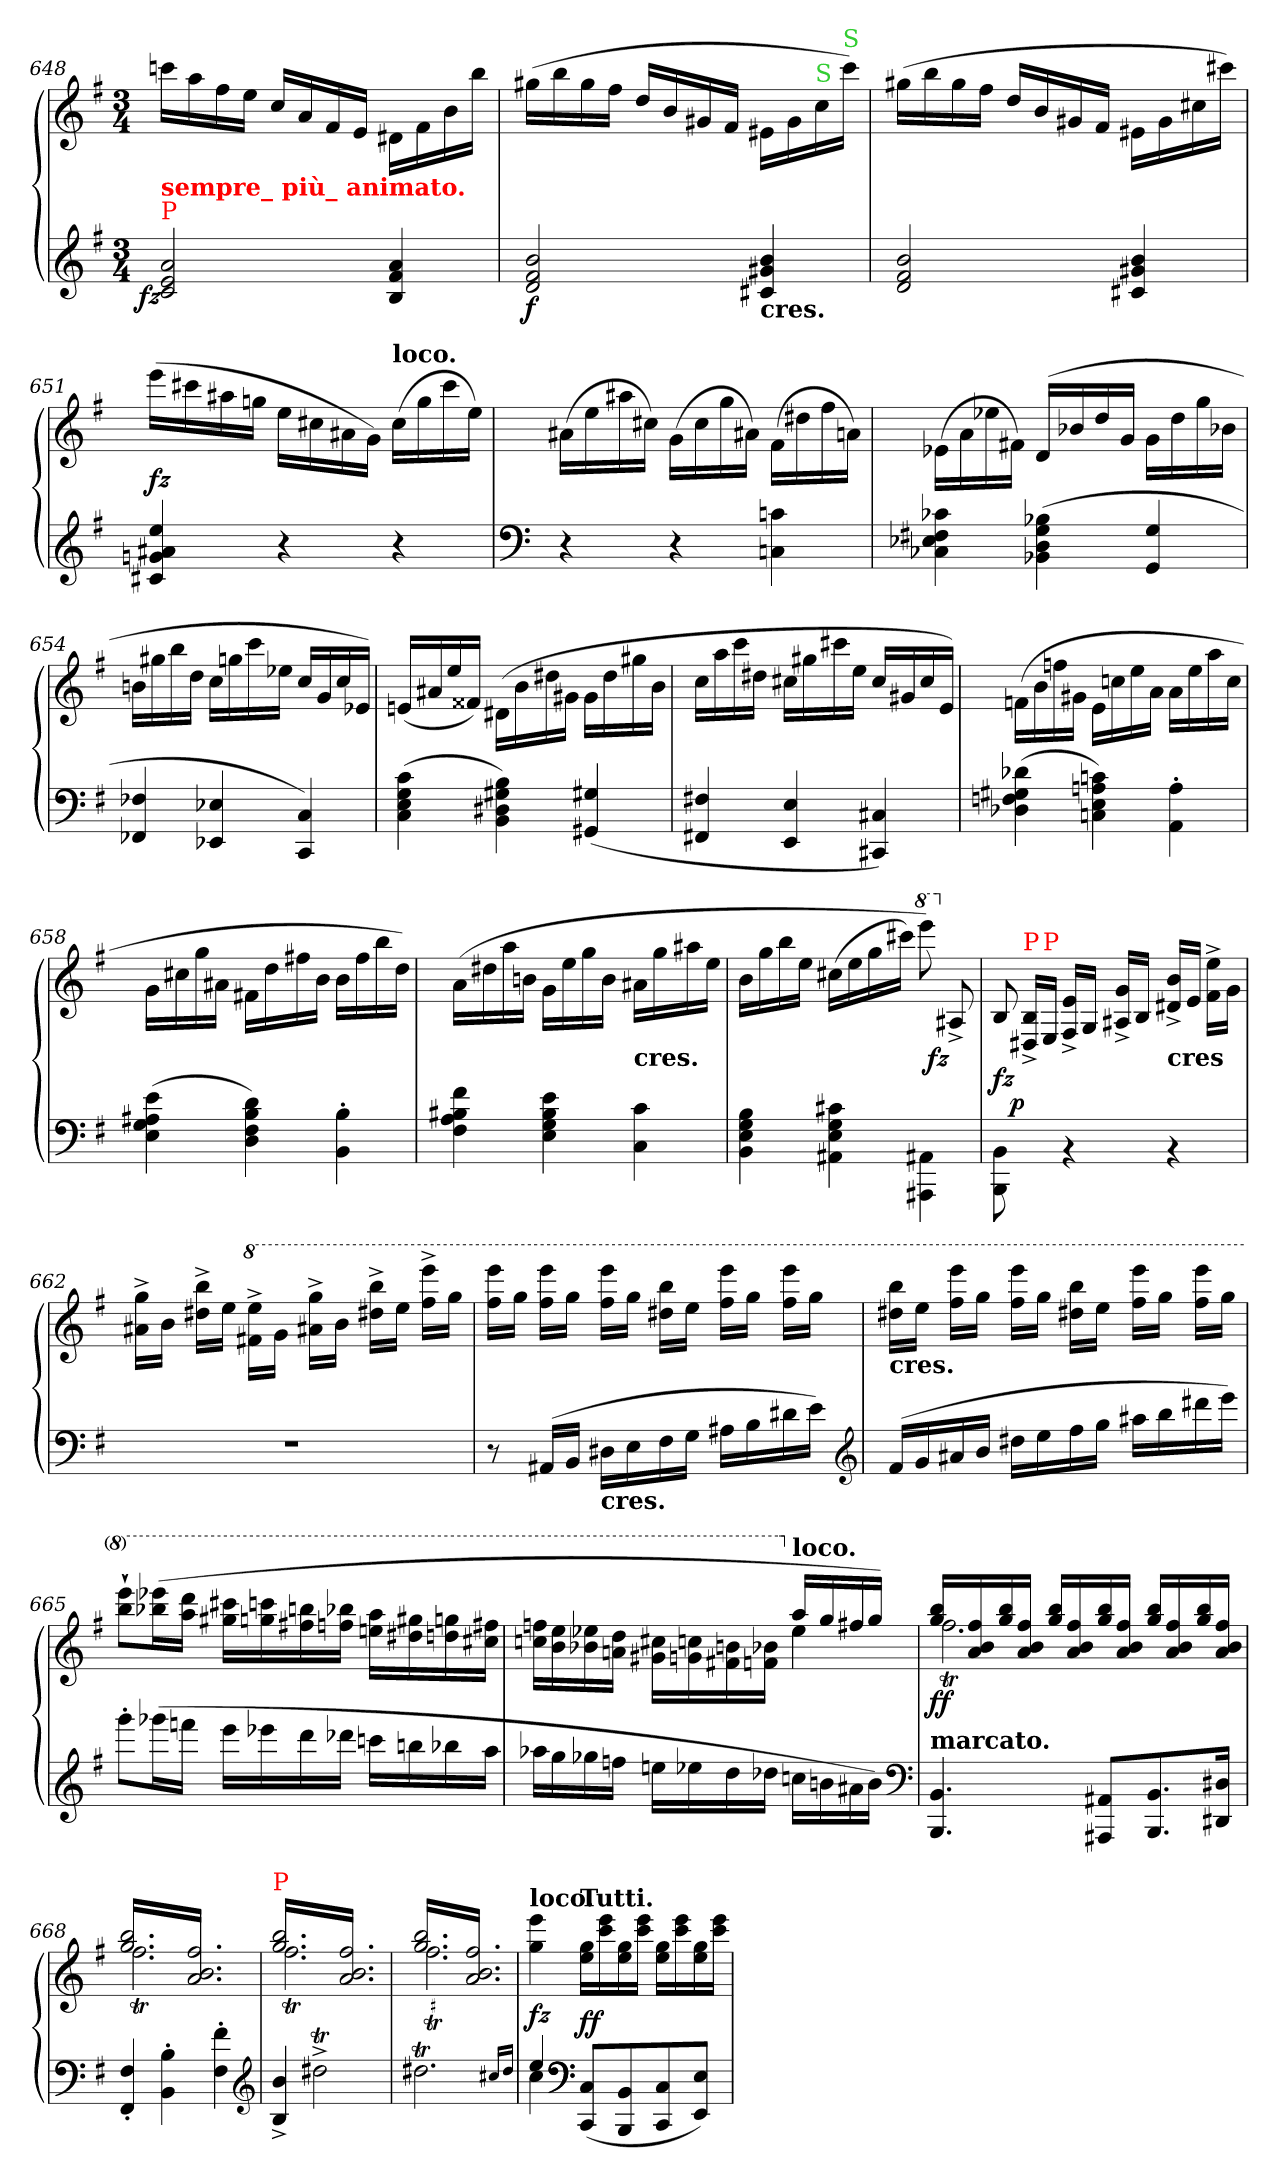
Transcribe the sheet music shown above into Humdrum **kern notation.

**kern	**kern	**dynam
*part1	*part1	*part1
*staff2	*staff1	*staff1/2
*clefG2	*clefG2	*
*k[f#]	*k[f#]	*
*M3/4	*M3/4	*
=648	=648	=648
!	!LO:TX:b:B:color=red:t=sempre_ più_ animato.	!
!LO:TX:a:color=red:t=P	!	!
!	!	!LO:DY:b=2:rj
2a 2e 2c	16cccnLL	fz
.	16aa	.
.	16ff#	.
.	16eeJJ	.
.	16ccLL	.
.	16a	.
.	16f#	.
.	16eJJ	.
4a 4f# 4B	16d#X\LL	.
.	16f#	.
.	16b	.
.	16bbJJ	.
=649	=649	=649
!	!	!LO:DY:b=2
2b 2f# 2d	(>16gg#XLL	f
.	16bb	.
.	16gg#	.
.	16ff#JJ	.
.	16dd/LL	.
.	16b	.
.	16g#X	.
.	16f#JJ	.
!LO:TX:b:B:t=cres.	!	!
4b 4g#X 4c#X	16e#XLL	.
.	16g#	.
!	!LO:TX:a:color=limegreen:t=S	!
.	16cc	.
!	!LO:TX:a:color=limegreen:t=S	!
.	16cccJJ)	.
=650	=650	=650
2b 2f# 2d	(>16gg#XLL	.
.	16bb	.
.	16gg#	.
.	16ff#JJ	.
.	16dd/LL	.
.	16b	.
.	16g#X	.
.	16f#JJ	.
4b 4g#X 4c#X	16e#XLL	.
.	16g#	.
.	16cc#X	.
.	16ccc#jJJ)	.
=651	=651	=651
4ee 4a#X 4gn 4c#X	(>16eeeLL	fz
.	16ccc#X	.
.	16aa#X	.
.	16ggnJJ	.
4r	16eeLL	.
.	16cc#X	.
.	16a#X	.
.	16gJJ)	.
!	!LO:TX:a:B:t=loco.	!
4r	(>16cc#LL	.
.	16gg	.
.	16ccc#	.
.	16eeJJ)	.
=652	=652	=652
*clefF4	*	*
4r	(>16a#XLL	.
.	16ee	.
.	16aa#X	.
.	16cc#XJJ)	.
4r	(>16gLL	.
.	16cc#	.
.	16gg	.
.	16a#XJJ)	.
4cn 4Cn	(>16f#LL	.
.	16dd#X	.
.	16ff#	.
.	16anJJ)	.
=653	=653	=653
4c-X 4F#X 4E-X 4C-X	(>16e-X\LL	.
.	16a	.
.	16ee-X	.
.	16f#XJJ)	.
(<4B-X 4G 4D 4BB-X	(>16d/LL	.
.	16b-X	.
.	16dd	.
.	16gJJ	.
4G/ 4GG/	16gLL	.
.	16dd	.
.	16gg	.
.	16b-XJJ	.
=654	=654	=654
4F-X/ 4FF-X/	16bnLL	.
.	16gg#X	.
.	16bb	.
.	16ddJJ	.
4E-X/ 4EE-X/	16ccLL	.
.	16ggn	.
.	16ccc	.
.	16ee-XJJ	.
4C/ 4CC/)	16cc/LL	.
.	16g	.
.	16cc	.
.	16e-XJJ)	.
=655	=655	=655
(>4c 4G 4E 4C	(<16en/LL	.
.	16a#X	.
.	16ee	.
.	16f##XJJ)	.
4B 4G#X 4D#X 4BB)	(>16d#X\LL	.
.	16b	.
.	16dd#X	.
.	16g#XJJ	.
(<4G#X/ 4GG#X/	16g#LL	.
.	16dd#	.
.	16gg#X	.
.	16bJJ	.
=656	=656	=656
4F#X/ 4FF#X/	16ccLL	.
.	16aa	.
.	16ccc	.
.	16dd#XJJ	.
4E/ 4EE/	16cc#XLL	.
.	16gg#X	.
.	16ccc#X	.
.	16eeJJ	.
4C#X/ 4CC#X/)	16cc#/LL	.
.	16g#X	.
.	16cc#	.
.	16eJJ)	.
=657	=657	=657
(>4d-X 4G#X 4Fn 4D-X	(>16fn\LL	.
.	16b	.
.	16ffn	.
.	16g#XJJ	.
4cn 4An 4E 4Cn)	16e\LL	.
.	16ccn	.
.	16ee	.
.	16aJJ	.
4A' 4AA'	16a\LL	.
.	16ee	.
.	16aa	.
.	16ccJJ	.
=658	=658	=658
(>4e 4A#X 4G 4E	16gLL	.
.	16cc#X	.
.	16gg	.
.	16a#XJJ	.
4d 4B 4F# 4D)	16f#XLL	.
.	16dd	.
.	16ff#X	.
.	16bJJ	.
4B' 4BB'	16bLL	.
.	16ff#	.
.	16bb	.
.	16ddJJ)	.
=659	=659	=659
4f# 4B#X 4A 4F#	(>16aLL	.
.	16dd#X	.
.	16aa	.
.	16bnJJ	.
4e 4B# 4G 4E	16gLL	.
.	16ee	.
.	16gg	.
.	16bJJ	.
!	!LO:TX:c:B:t=cres.	!
4c 4C	16a#XLL	.
.	16gg	.
.	16aa#X	.
.	16eeJJ	.
=660	=660	=660
4B 4G 4E 4BB	16bLL	.
.	16gg	.
.	16bb	.
.	16eeJJ	.
4c#X 4G 4E 4AA#X	(>16cc#XLL	.
.	16ee	.
.	16gg	.
.	16ccc#XJJ)	.
*	*8va	*
4AA#X\ 4AAA#X\	8eeee)	.
*	*X8va	*
!	!	!LO:DY:rj
.	8A#X^>/	fz
=661	=661	=661
8BB\ 8BBB\	8B/	fz
!	!LO:TX:a:color=red:t=P	!
!	!	!LO:DY:rj
8ryy	16B^>/ 16D#X^>/LL	p
!	!LO:TX:a:color=red:t=P	!
.	16E/JJ	.
4rBB	16e^>/ 16F#^>/LL	.
.	16G/JJ	.
.	16g^> 16A#X^>LL	.
.	16B/JJ	.
!	!LO:TX:c:B:t=cres	!
4rBB	16b^> 16d#X^>LL	.
.	16eJJ	.
.	16ee^> 16f#^>LL	.
.	16gJJ	.
=662	=662	=662
2.rF	16gg^> 16a#X^>LL	.
.	16bJJ	.
.	16bb^> 16dd#X^>LL	.
.	16eeJJ	.
*	*8va	*
.	16eee^>\ 16ff#X^>\LL	.
.	16ggJJ	.
.	16ggg^> 16aa#X^>LL	.
.	16bbJJ	.
.	16bbb^> 16ddd#X^>LL	.
.	16eeeJJ	.
.	16eeee^> 16fff#^>LL	.
.	16gggJJ	.
=663	=663	=663
8r	16eeee 16fff#LL	.
.	16gggJJ	.
(>16AA#X/LL	16eeee 16fff#LL	.
16BBJJ	16gggJJ	.
!LO:TX:b:B:t=cres.	!	!
16D#XLL	16eeee 16fff#LL	.
16E	16gggJJ	.
16F#	16bbb 16ddd#XLL	.
16GJJ	16eeeJJ	.
16A#XLL	16eeee 16fff#LL	.
16B	16gggJJ	.
16d#X	16eeee 16fff#LL	.
16eJJ)	16gggJJ	.
*clefG2	*	*
=664	=664	=664
!	!LO:TX:c:B:t=cres.	!
(>16f#/LL	16bbb 16ddd#XLL	.
16g	16eeeJJ	.
16a#X	16eeee 16fff#LL	.
16bJJ	16gggJJ	.
16dd#XLL	16eeee 16fff#LL	.
16ee	16gggJJ	.
16ff#	16bbb 16ddd#XLL	.
16ggJJ	16eeeJJ	.
16aa#XLL	16eeee 16fff#LL	.
16bb	16gggJJ	.
16ddd#X	16eeee 16fff#LL	.
16eeeJJ)	16gggJJ	.
=665	=665	=665
8ggg'>L	8eeee` 8bbb`L	.
(>16ggg-XL	(>16eeee-X 16bbb-XL	.
16fffnJJ	16dddd 16aaaJJ	.
16eeeLL	16cccc#X 16ggg#XLL	.
16eee-X	16ccccn 16gggn	.
16ddd	16bbbn 16fff#X	.
16ddd-XJJ	16bbb-X 16fffnJJ	.
16cccnLL	16aaa 16eeenLL	.
16bbn	16ggg#X 16ddd#X	.
16bb-X	16gggn 16dddn	.
16aaJJ	16fff#X 16ccc#XJJ	.
=666	=666	=666
*	*^	*
16aa-XLL	16fffn 16cccnLL	2ryy	.
16gg	16eee 16bb	.	.
16gg-X	16eee-X 16bb-X	.	.
16ffnJJ	16ddd 16aanJJ	.	.
16eenLL	16ccc#X\ 16gg#X\LL	.	.
16ee-X	16cccn 16ggn	.	.
16dd	16bbn 16ff#X	.	.
16dd-XJJ	16bb-X 16ffnJJ	.	.
*	*X8va	*	*
!	!LO:TX:a:B:t=loco.	!	!
16ccnLL	16aaLL	4ee-	.
16bn	16gg	.	.
16a#X	16ff#X	.	.
16bJJ)	16ggJJ)	.	.
*clefF4	*	*	*
=667	=667	=667	=667
!LO:TX:a:B:t=marcato.	!	!	!
4.BB 4.BBB	16bb 16ggLL	2.ff#t	ff
.	16ff# 16b 16a	.	.
.	16bb 16gg	.	.
.	16ff# 16b 16aJJ	.	.
.	16bb 16ggLL	.	.
.	16ff# 16b 16a	.	.
8AA#X 8AAA#XL	16bb 16gg	.	.
.	16ff# 16b 16aJJ	.	.
8.BB 8.BBB	16bb 16ggLL	.	.
.	16ff# 16b 16a	.	.
.	16bb 16gg	.	.
16D#X 16DD#XJk	16ff# 16b 16aJJ	.	.
=668	=668	=668	=668
*	*tremolo	*	*
4F#'/ 4FF#'/	16bb 16ggLL	2.ff#t	.
.	16ff# 16b 16a	.	.
.	16bb 16gg	.	.
.	16ff# 16b 16a	.	.
4B'\ 4BB'\	16bb 16gg	.	.
.	16ff# 16b 16a	.	.
.	16bb 16gg	.	.
.	16ff# 16b 16a	.	.
4f#'\ 4F#'\	16bb 16gg	.	.
.	16ff# 16b 16a	.	.
.	16bb 16gg	.	.
.	16ff# 16b 16aJJ	.	.
*clefG2	*	*	*
=669	=669	=669	=669
!	!LO:TX:a:color=red:t=P	!	!
4b^< 4B^<	16bb 16ggLL	2.ff#t	.
.	16fff# 16bb 16aa	.	.
.	16bb 16gg	.	.
.	16fff# 16bb 16aa	.	.
2dd#Xt^<	16bb 16gg	.	.
.	16fff# 16bb 16aa	.	.
*	*8va	*	*
.	16bb 16gg	.	.
.	16fff# 16bb 16aa	.	.
.	16bb 16gg	.	.
.	16fff# 16bb 16aa	.	.
.	16bb 16gg	.	.
.	16fff# 16bb 16aaJJ	.	.
=670	=670	=670	=670
2.dd#Xt	16bbb 16gggLL	2.fff#T<	.
.	16fff# 16bb 16aa	.	.
.	16bbb 16ggg	.	.
.	16fff# 16bb 16aa	.	.
.	16bbb 16ggg	.	.
.	16fff# 16bb 16aa	.	.
.	16bbb 16ggg	.	.
.	16fff# 16bb 16aa	.	.
.	16bbb 16ggg	.	.
.	16fff# 16bb 16aa	.	.
.	16bbb 16ggg	.	.
.	16fff# 16bb 16aaJJ	.	.
*	*Xtremolo	*	*
*	*v	*v	*
16qqcc#XLL	.	.
16qqdd#JJ	.	.
=671	=671	=671
*^	*	*
*	*	*X8va	*
!	!	!LO:TX:a:B:t=loco.	!
4ee	4cc	4eee 4gg	fz
.	.	.	.
.	.	.	.
.	.	.	.
*clefF4	*	*	*
!	!	!LO:TX:a:B:t=Tutti.	!
(<8C! 8CC!L	2ryy	16gg!\ 16ee!\LL	ff
.	.	16eee! 16ccc!	.
8BB! 8BBB!	.	16gg! 16ee!	.
.	.	16eee! 16ccc!JJ	.
8C! 8CC!	.	16gg!\ 16ee!\LL	.
.	.	16eee! 16ccc!	.
8E! 8EE!J)	.	16gg! 16ee!	.
.	.	16eee! 16ccc!JJ	.
*v	*v	*	*
=	=	=
*-	*-	*-
